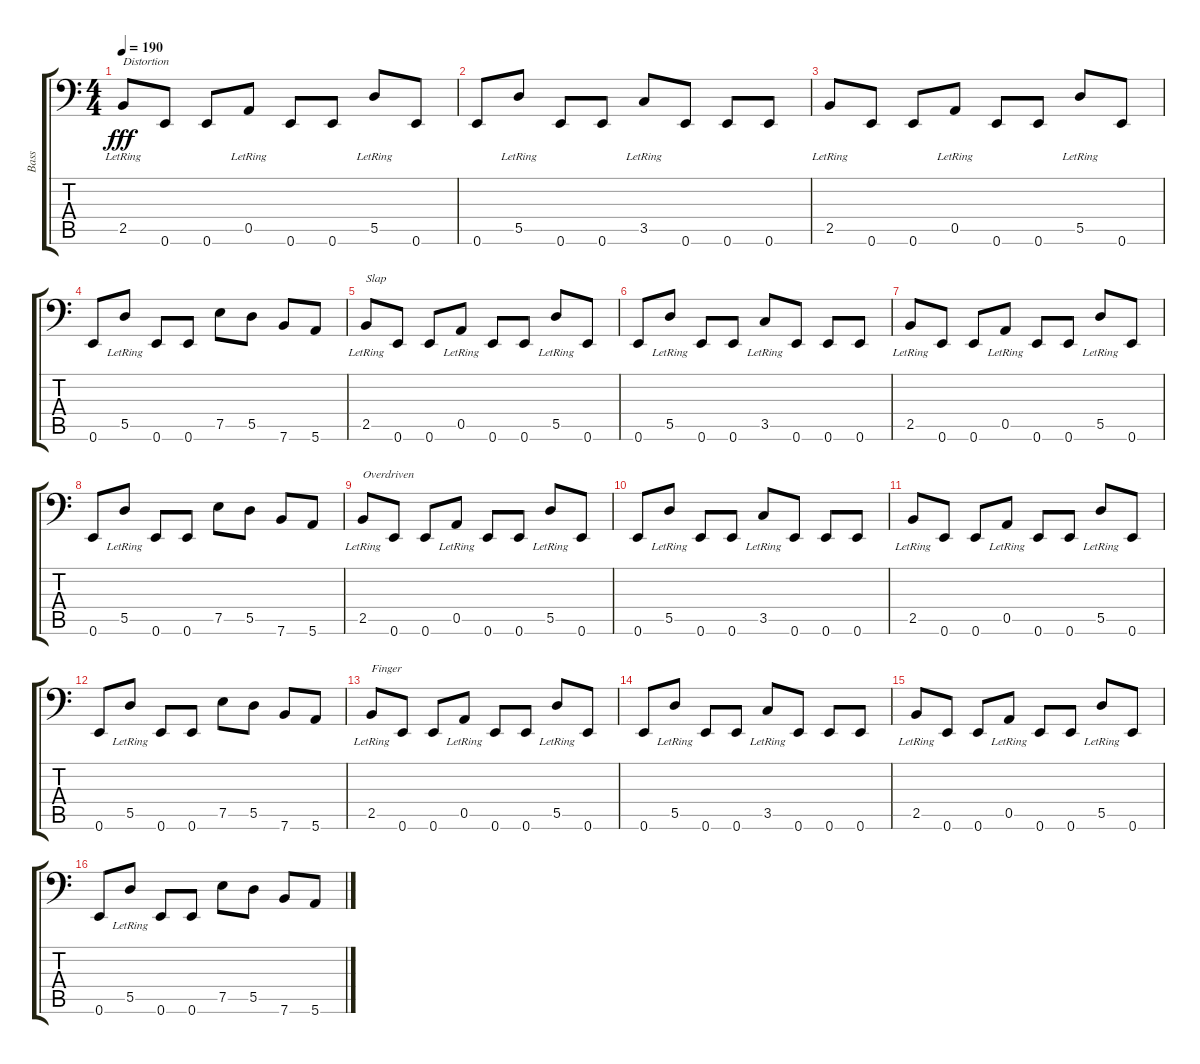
\track ("Bass" "Bass") {instrument electricbassfinger}
\staff {score tabs}
\tuning (E3 B2 G2 D2 A1 E1) {hide}
\ts (4 4)
\tempo 190
\clef f4
\ks c
2.5{lr}.8{txt "Distortion" dy fff instrument distortionguitar} 0.6.8 0.6.8 0.5{lr}.8 0.6.8 0.6.8 5.5{lr}.8 0.6.8 |
0.6.8 5.5{lr}.8 0.6.8 0.6.8 3.5{lr}.8 0.6.8 0.6.8 0.6.8 |
2.5{lr}.8 0.6.8 0.6.8 0.5{lr}.8 0.6.8 0.6.8 5.5{lr}.8 0.6.8 |
0.6.8 5.5{lr}.8 0.6.8 0.6.8 7.5.8 5.5.8 7.6.8 5.6.8 |
2.5{lr}.8{txt "Slap" instrument slapbass1} 0.6.8 0.6.8 0.5{lr}.8 0.6.8 0.6.8 5.5{lr}.8 0.6.8 |
0.6.8 5.5{lr}.8 0.6.8 0.6.8 3.5{lr}.8 0.6.8 0.6.8 0.6.8 |
2.5{lr}.8 0.6.8 0.6.8 0.5{lr}.8 0.6.8 0.6.8 5.5{lr}.8 0.6.8 |
0.6.8 5.5{lr}.8 0.6.8 0.6.8 7.5.8 5.5.8 7.6.8 5.6.8 |
2.5{lr}.8{txt "Overdriven" instrument overdrivenguitar} 0.6.8 0.6.8 0.5{lr}.8 0.6.8 0.6.8 5.5{lr}.8 0.6.8 |
0.6.8 5.5{lr}.8 0.6.8 0.6.8 3.5{lr}.8 0.6.8 0.6.8 0.6.8 |
2.5{lr}.8 0.6.8 0.6.8 0.5{lr}.8 0.6.8 0.6.8 5.5{lr}.8 0.6.8 |
0.6.8 5.5{lr}.8 0.6.8 0.6.8 7.5.8 5.5.8 7.6.8 5.6.8 |
2.5{lr}.8{txt "Finger" instrument electricbassfinger} 0.6.8 0.6.8 0.5{lr}.8 0.6.8 0.6.8 5.5{lr}.8 0.6.8 |
0.6.8 5.5{lr}.8 0.6.8 0.6.8 3.5{lr}.8 0.6.8 0.6.8 0.6.8 |
2.5{lr}.8 0.6.8 0.6.8 0.5{lr}.8 0.6.8 0.6.8 5.5{lr}.8 0.6.8 |
0.6.8 5.5{lr}.8 0.6.8 0.6.8 7.5.8 5.5.8 7.6.8 5.6.8
